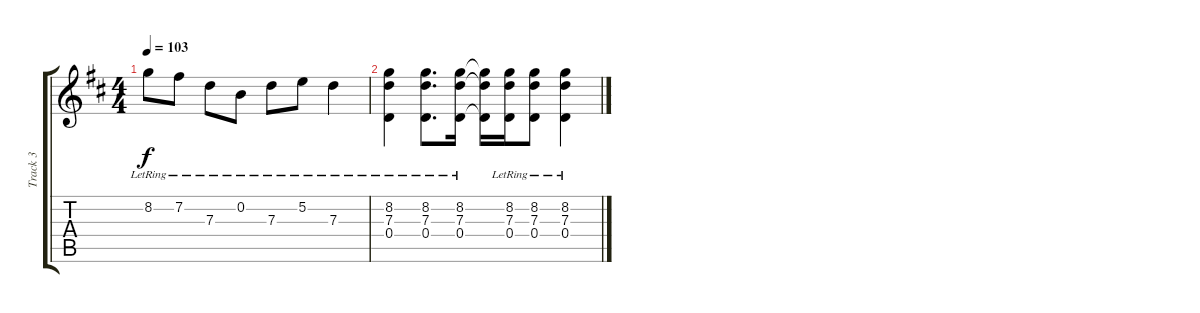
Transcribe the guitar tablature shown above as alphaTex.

\track ("Track 3" "Track 3") {instrument overdrivenguitar}
\staff {score tabs}
\tuning (E4 B3 G3 D3 A2 D2) {hide}
\ts (4 4)
\tempo 103
\clef g2
\ks d
8.2{lr}.8{dy f} 7.2{lr}.8 7.3{lr}.8 0.2{lr}.8 7.3{lr}.8 5.2{lr}.8 7.3{lr}.4 |
(8.2{lr} 7.3{lr} 0.4{lr}).4 (8.2{lr} 7.3{lr} 0.4{lr}).8{d} (8.2{lr} 7.3{lr} 0.4{lr}).16 (8.2{t} 7.3{t} 0.4{t}).16 (8.2{lr} 7.3{lr} 0.4{lr}).16 (8.2{lr} 7.3{lr} 0.4{lr}).8 (8.2{lr} 7.3{lr} 0.4{lr}).4
